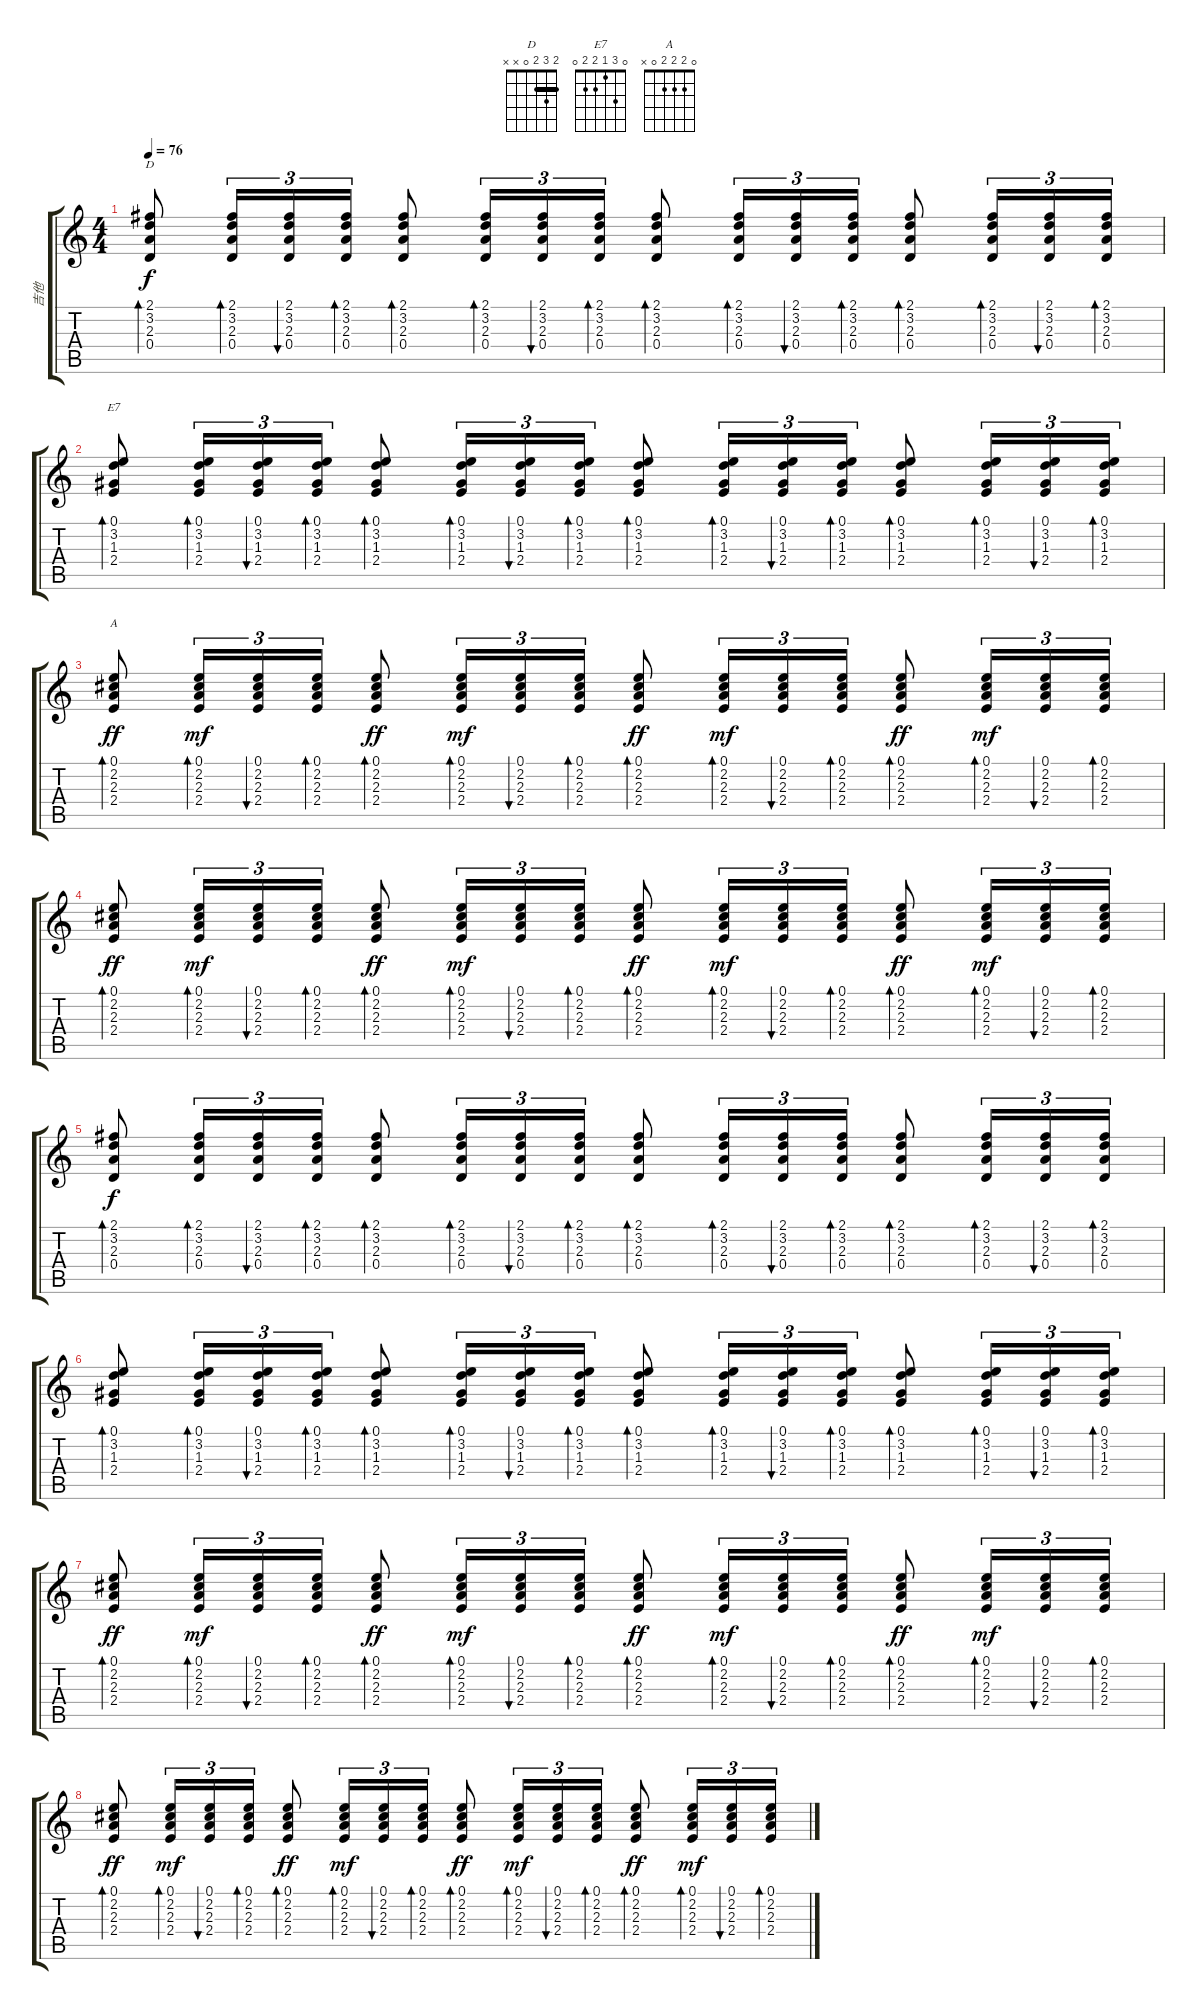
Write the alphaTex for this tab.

\track ("吉他" "吉他") {instrument acousticguitarsteel}
\staff {score tabs}
\tuning (E4 B3 G3 D3 A2 E2) {hide}
\chord ("D" 2 3 2 0 x x) {barre 2}
\chord ("E7" 0 3 1 2 2 0)
\chord ("A" 0 2 2 2 0 x)
\ts (4 4)
\tempo 76
\clef g2
\ks c
(2.1 3.2 2.3 0.4).8{bd 60 ch "D" dy f} (2.1 3.2 2.3 0.4).16{tu (3 2) bd 60} (2.1 3.2 2.3 0.4).16{tu (3 2) bu 60} (2.1 3.2 2.3 0.4).16{tu (3 2) bd 60} (2.1 3.2 2.3 0.4).8{bd 60} (2.1 3.2 2.3 0.4).16{tu (3 2) bd 60} (2.1 3.2 2.3 0.4).16{tu (3 2) bu 60} (2.1 3.2 2.3 0.4).16{tu (3 2) bd 60} (2.1 3.2 2.3 0.4).8{bd 60} (2.1 3.2 2.3 0.4).16{tu (3 2) bd 60} (2.1 3.2 2.3 0.4).16{tu (3 2) bu 60} (2.1 3.2 2.3 0.4).16{tu (3 2) bd 60} (2.1 3.2 2.3 0.4).8{bd 60} (2.1 3.2 2.3 0.4).16{tu (3 2) bd 60} (2.1 3.2 2.3 0.4).16{tu (3 2) bu 60} (2.1 3.2 2.3 0.4).16{tu (3 2) bd 60} |
(0.1 3.2 1.3 2.4).8{bd 60 ch "E7"} (0.1 3.2 1.3 2.4).16{tu (3 2) bd 60} (0.1 3.2 1.3 2.4).16{tu (3 2) bu 60} (0.1 3.2 1.3 2.4).16{tu (3 2) bd 60} (0.1 3.2 1.3 2.4).8{bd 60} (0.1 3.2 1.3 2.4).16{tu (3 2) bd 60} (0.1 3.2 1.3 2.4).16{tu (3 2) bu 60} (0.1 3.2 1.3 2.4).16{tu (3 2) bd 60} (0.1 3.2 1.3 2.4).8{bd 60} (0.1 3.2 1.3 2.4).16{tu (3 2) bd 60} (0.1 3.2 1.3 2.4).16{tu (3 2) bu 60} (0.1 3.2 1.3 2.4).16{tu (3 2) bd 60} (0.1 3.2 1.3 2.4).8{bd 60} (0.1 3.2 1.3 2.4).16{tu (3 2) bd 60} (0.1 3.2 1.3 2.4).16{tu (3 2) bu 60} (0.1 3.2 1.3 2.4).16{tu (3 2) bd 60} |
(0.1 2.2 2.3 2.4).8{bd 60 ch "A" dy ff} (0.1 2.2 2.3 2.4).16{tu (3 2) bd 60 dy mf} (0.1 2.2 2.3 2.4).16{tu (3 2) bu 60} (0.1 2.2 2.3 2.4).16{tu (3 2) bd 60} (0.1 2.2 2.3 2.4).8{bd 60 dy ff} (0.1 2.2 2.3 2.4).16{tu (3 2) bd 60 dy mf} (0.1 2.2 2.3 2.4).16{tu (3 2) bu 60} (0.1 2.2 2.3 2.4).16{tu (3 2) bd 60} (0.1 2.2 2.3 2.4).8{bd 60 dy ff} (0.1 2.2 2.3 2.4).16{tu (3 2) bd 60 dy mf} (0.1 2.2 2.3 2.4).16{tu (3 2) bu 60} (0.1 2.2 2.3 2.4).16{tu (3 2) bd 60} (0.1 2.2 2.3 2.4).8{bd 60 dy ff} (0.1 2.2 2.3 2.4).16{tu (3 2) bd 60 dy mf} (0.1 2.2 2.3 2.4).16{tu (3 2) bu 60} (0.1 2.2 2.3 2.4).16{tu (3 2) bd 60} |
(0.1 2.2 2.3 2.4).8{bd 60 dy ff} (0.1 2.2 2.3 2.4).16{tu (3 2) bd 60 dy mf} (0.1 2.2 2.3 2.4).16{tu (3 2) bu 60} (0.1 2.2 2.3 2.4).16{tu (3 2) bd 60} (0.1 2.2 2.3 2.4).8{bd 60 dy ff} (0.1 2.2 2.3 2.4).16{tu (3 2) bd 60 dy mf} (0.1 2.2 2.3 2.4).16{tu (3 2) bu 60} (0.1 2.2 2.3 2.4).16{tu (3 2) bd 60} (0.1 2.2 2.3 2.4).8{bd 60 dy ff} (0.1 2.2 2.3 2.4).16{tu (3 2) bd 60 dy mf} (0.1 2.2 2.3 2.4).16{tu (3 2) bu 60} (0.1 2.2 2.3 2.4).16{tu (3 2) bd 60} (0.1 2.2 2.3 2.4).8{bd 60 dy ff} (0.1 2.2 2.3 2.4).16{tu (3 2) bd 60 dy mf} (0.1 2.2 2.3 2.4).16{tu (3 2) bu 60} (0.1 2.2 2.3 2.4).16{tu (3 2) bd 60} |
(2.1 3.2 2.3 0.4).8{bd 60 dy f} (2.1 3.2 2.3 0.4).16{tu (3 2) bd 60} (2.1 3.2 2.3 0.4).16{tu (3 2) bu 60} (2.1 3.2 2.3 0.4).16{tu (3 2) bd 60} (2.1 3.2 2.3 0.4).8{bd 60} (2.1 3.2 2.3 0.4).16{tu (3 2) bd 60} (2.1 3.2 2.3 0.4).16{tu (3 2) bu 60} (2.1 3.2 2.3 0.4).16{tu (3 2) bd 60} (2.1 3.2 2.3 0.4).8{bd 60} (2.1 3.2 2.3 0.4).16{tu (3 2) bd 60} (2.1 3.2 2.3 0.4).16{tu (3 2) bu 60} (2.1 3.2 2.3 0.4).16{tu (3 2) bd 60} (2.1 3.2 2.3 0.4).8{bd 60} (2.1 3.2 2.3 0.4).16{tu (3 2) bd 60} (2.1 3.2 2.3 0.4).16{tu (3 2) bu 60} (2.1 3.2 2.3 0.4).16{tu (3 2) bd 60} |
(0.1 3.2 1.3 2.4).8{bd 60} (0.1 3.2 1.3 2.4).16{tu (3 2) bd 60} (0.1 3.2 1.3 2.4).16{tu (3 2) bu 60} (0.1 3.2 1.3 2.4).16{tu (3 2) bd 60} (0.1 3.2 1.3 2.4).8{bd 60} (0.1 3.2 1.3 2.4).16{tu (3 2) bd 60} (0.1 3.2 1.3 2.4).16{tu (3 2) bu 60} (0.1 3.2 1.3 2.4).16{tu (3 2) bd 60} (0.1 3.2 1.3 2.4).8{bd 60} (0.1 3.2 1.3 2.4).16{tu (3 2) bd 60} (0.1 3.2 1.3 2.4).16{tu (3 2) bu 60} (0.1 3.2 1.3 2.4).16{tu (3 2) bd 60} (0.1 3.2 1.3 2.4).8{bd 60} (0.1 3.2 1.3 2.4).16{tu (3 2) bd 60} (0.1 3.2 1.3 2.4).16{tu (3 2) bu 60} (0.1 3.2 1.3 2.4).16{tu (3 2) bd 60} |
(0.1 2.2 2.3 2.4).8{bd 60 dy ff} (0.1 2.2 2.3 2.4).16{tu (3 2) bd 60 dy mf} (0.1 2.2 2.3 2.4).16{tu (3 2) bu 60} (0.1 2.2 2.3 2.4).16{tu (3 2) bd 60} (0.1 2.2 2.3 2.4).8{bd 60 dy ff} (0.1 2.2 2.3 2.4).16{tu (3 2) bd 60 dy mf} (0.1 2.2 2.3 2.4).16{tu (3 2) bu 60} (0.1 2.2 2.3 2.4).16{tu (3 2) bd 60} (0.1 2.2 2.3 2.4).8{bd 60 dy ff} (0.1 2.2 2.3 2.4).16{tu (3 2) bd 60 dy mf} (0.1 2.2 2.3 2.4).16{tu (3 2) bu 60} (0.1 2.2 2.3 2.4).16{tu (3 2) bd 60} (0.1 2.2 2.3 2.4).8{bd 60 dy ff} (0.1 2.2 2.3 2.4).16{tu (3 2) bd 60 dy mf} (0.1 2.2 2.3 2.4).16{tu (3 2) bu 60} (0.1 2.2 2.3 2.4).16{tu (3 2) bd 60} |
(0.1 2.2 2.3 2.4).8{bd 60 dy ff} (0.1 2.2 2.3 2.4).16{tu (3 2) bd 60 dy mf} (0.1 2.2 2.3 2.4).16{tu (3 2) bu 60} (0.1 2.2 2.3 2.4).16{tu (3 2) bd 60} (0.1 2.2 2.3 2.4).8{bd 60 dy ff} (0.1 2.2 2.3 2.4).16{tu (3 2) bd 60 dy mf} (0.1 2.2 2.3 2.4).16{tu (3 2) bu 60} (0.1 2.2 2.3 2.4).16{tu (3 2) bd 60} (0.1 2.2 2.3 2.4).8{bd 60 dy ff} (0.1 2.2 2.3 2.4).16{tu (3 2) bd 60 dy mf} (0.1 2.2 2.3 2.4).16{tu (3 2) bu 60} (0.1 2.2 2.3 2.4).16{tu (3 2) bd 60} (0.1 2.2 2.3 2.4).8{bd 60 dy ff} (0.1 2.2 2.3 2.4).16{tu (3 2) bd 60 dy mf} (0.1 2.2 2.3 2.4).16{tu (3 2) bu 60} (0.1 2.2 2.3 2.4).16{tu (3 2) bd 60}
